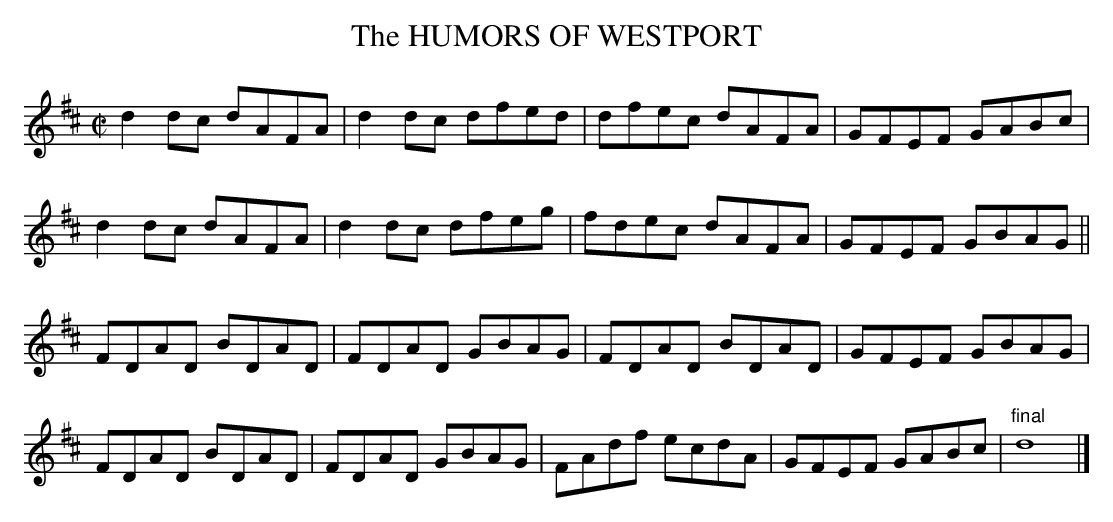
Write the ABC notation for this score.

X:1
T:HUMORS OF WESTPORT, The
M:C|
L:1/8
K:D % source key = F
d2dc dAFA|d2dc dfed|dfec dAFA|GFEF GABc|
d2dc dAFA|d2dc dfeg|fdec dAFA|GFEF GBAG||
FDAD BDAD|FDAD GBAG|FDAD BDAD|GFEF GBAG|
FDAD BDAD|FDAD GBAG|FAdf ecdA|GFEF GABc|\
"final"d8|]
